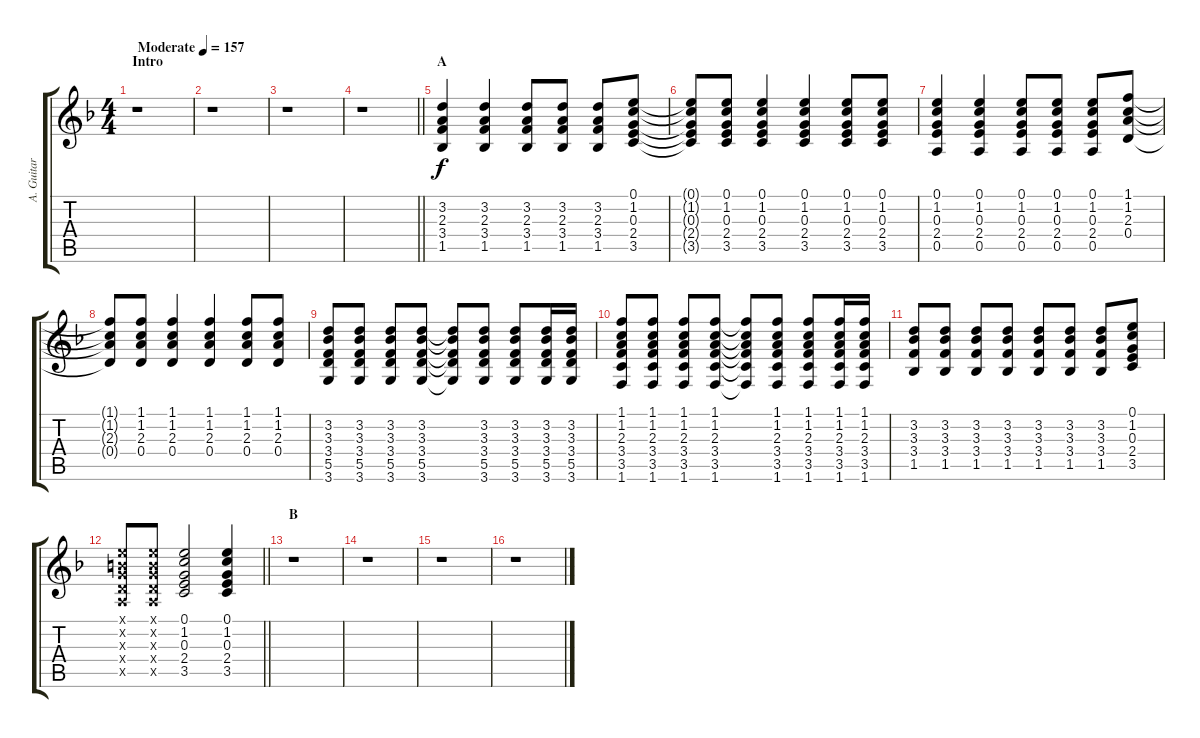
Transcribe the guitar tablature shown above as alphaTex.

\track ("A. Guitar" "A. Guitar") {instrument acousticguitarsteel}
\staff {score tabs}
\tuning (E4 B3 G3 D3 A2 E2) {hide}
\ts (4 4)
\section ("" "Intro")
\tempo (157 "Moderate")
\clef g2
\ks f
r.1{dy f instrument acousticguitarsteel} |
r.1 |
r.1 |
\barLineRight lightlight
r.1 |
\section ("" "A")
(3.2 2.3 3.4 1.5).4 (3.2 2.3 3.4 1.5).4 (3.2 2.3 3.4 1.5).8 (3.2 2.3 3.4 1.5).8 (3.2 2.3 3.4 1.5).8 (0.1 1.2 0.3 2.4 3.5).8 |
(0.1{t} 1.2{t} 0.3{t} 2.4{t} 3.5{t}).8 (0.1 1.2 0.3 2.4 3.5).8 (0.1 1.2 0.3 2.4 3.5).4 (0.1 1.2 0.3 2.4 3.5).4 (0.1 1.2 0.3 2.4 3.5).8 (0.1 1.2 0.3 2.4 3.5).8 |
(0.1 1.2 0.3 2.4 0.5).4 (0.1 1.2 0.3 2.4 0.5).4 (0.1 1.2 0.3 2.4 0.5).8 (0.1 1.2 0.3 2.4 0.5).8 (0.1 1.2 0.3 2.4 0.5).8 (1.1 1.2 2.3 0.4).8 |
(1.1{t} 1.2{t} 2.3{t} 0.4{t}).8 (1.1 1.2 2.3 0.4).8 (1.1 1.2 2.3 0.4).4 (1.1 1.2 2.3 0.4).4 (1.1 1.2 2.3 0.4).8 (1.1 1.2 2.3 0.4).8 |
(3.2 3.3 3.4 5.5 3.6).8 (3.2 3.3 3.4 5.5 3.6).8 (3.2 3.3 3.4 5.5 3.6).8 (3.2 3.3 3.4 5.5 3.6).8 (3.2{t} 3.3{t} 3.4{t} 5.5{t} 3.6{t}).8 (3.2 3.3 3.4 5.5 3.6).8 (3.2 3.3 3.4 5.5 3.6).8 (3.2 3.3 3.4 5.5 3.6).16 (3.2 3.3 3.4 5.5 3.6).16 |
(1.1 1.2 2.3 3.4 3.5 1.6).8 (1.1 1.2 2.3 3.4 3.5 1.6).8 (1.1 1.2 2.3 3.4 3.5 1.6).8 (1.1 1.2 2.3 3.4 3.5 1.6).8 (1.1{t} 1.2{t} 2.3{t} 3.4{t} 3.5{t} 1.6{t}).8 (1.1 1.2 2.3 3.4 3.5 1.6).8 (1.1 1.2 2.3 3.4 3.5 1.6).8 (1.1 1.2 2.3 3.4 3.5 1.6).16 (1.1 1.2 2.3 3.4 3.5 1.6).16 |
(3.2 3.3 3.4 1.5).8 (3.2 3.3 3.4 1.5).8 (3.2 3.3 3.4 1.5).8 (3.2 3.3 3.4 1.5).8 (3.2 3.3 3.4 1.5).8 (3.2 3.3 3.4 1.5).8 (3.2 3.3 3.4 1.5).8 (0.1 1.2 0.3 2.4 3.5).8 |
\barLineRight lightlight
(0.1{x} 0.2{x} 0.3{x} 0.4{x} 0.5{x}).8 (0.1{x} 0.2{x} 0.3{x} 0.4{x} 0.5{x}).8 (0.1 1.2 0.3 2.4 3.5).2 (0.1 1.2 0.3 2.4 3.5).4 |
\section ("" "B")
r.1 |
r.1 |
r.1 |
r.1
